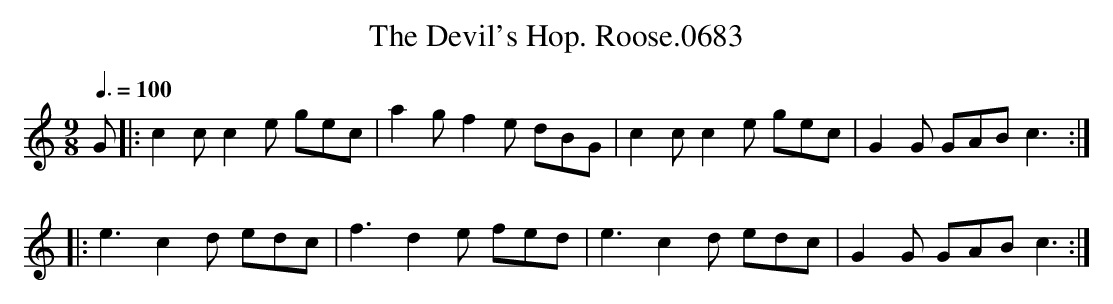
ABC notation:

X:1
T:Devil's Hop. Roose.0683, The
L:1/8
M:9/8
Q:3/8=100
K:C
G|:c2c c2e gec|a2g f2e dBG|c2c c2e gec|G2G GAB c3:|
|:e3 c2d edc|f3 d2e fed|e3 c2d edc|G2G GAB c3:|
